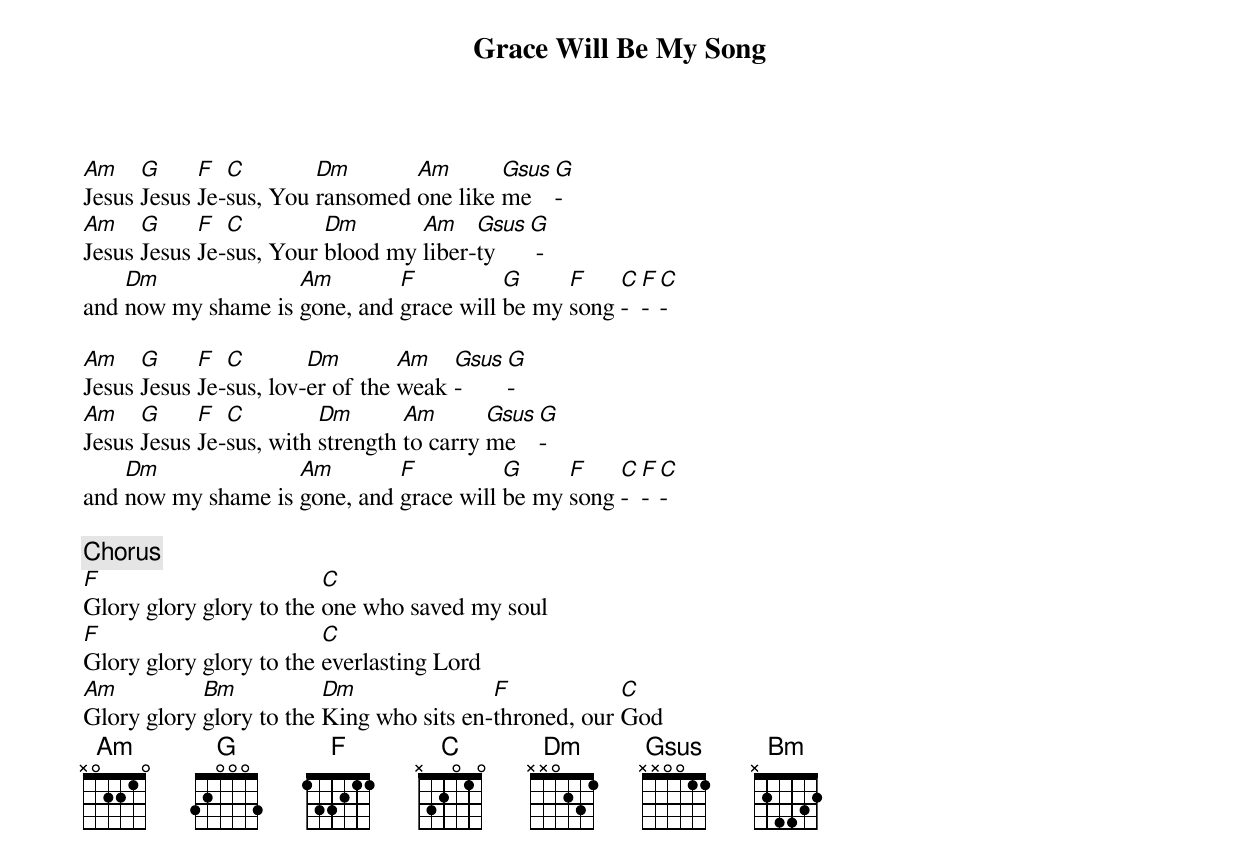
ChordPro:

{Title: Grace Will Be My Song}
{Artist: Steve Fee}

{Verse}
[Am]Jesus [G]Jesus [F]Je-[C]sus, You [Dm]ransomed [Am]one like [Gsus]me [G]-
[Am]Jesus [G]Jesus [F]Je-[C]sus, Your [Dm]blood my [Am]liber-[Gsus]ty [G] -
and [Dm]now my shame is [Am]gone, and [F]grace will [G]be my [F]song [C]- [F]- [C]-

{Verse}
[Am]Jesus [G]Jesus [F]Je-[C]sus, lov-[Dm]er of the [Am]weak [Gsus]- [G]-
[Am]Jesus [G]Jesus [F]Je-[C]sus, with [Dm]strength [Am]to carry [Gsus]me [G]-
and [Dm]now my shame is [Am]gone, and [F]grace will [G]be my [F]song [C]- [F]- [C]-

{Chorus}
[F]Glory glory glory to the [C]one who saved my soul
[F]Glory glory glory to the [C]everlasting Lord
[Am]Glory glory [Bm]glory to the [Dm]King who sits en-[F]throned, our [C]God
